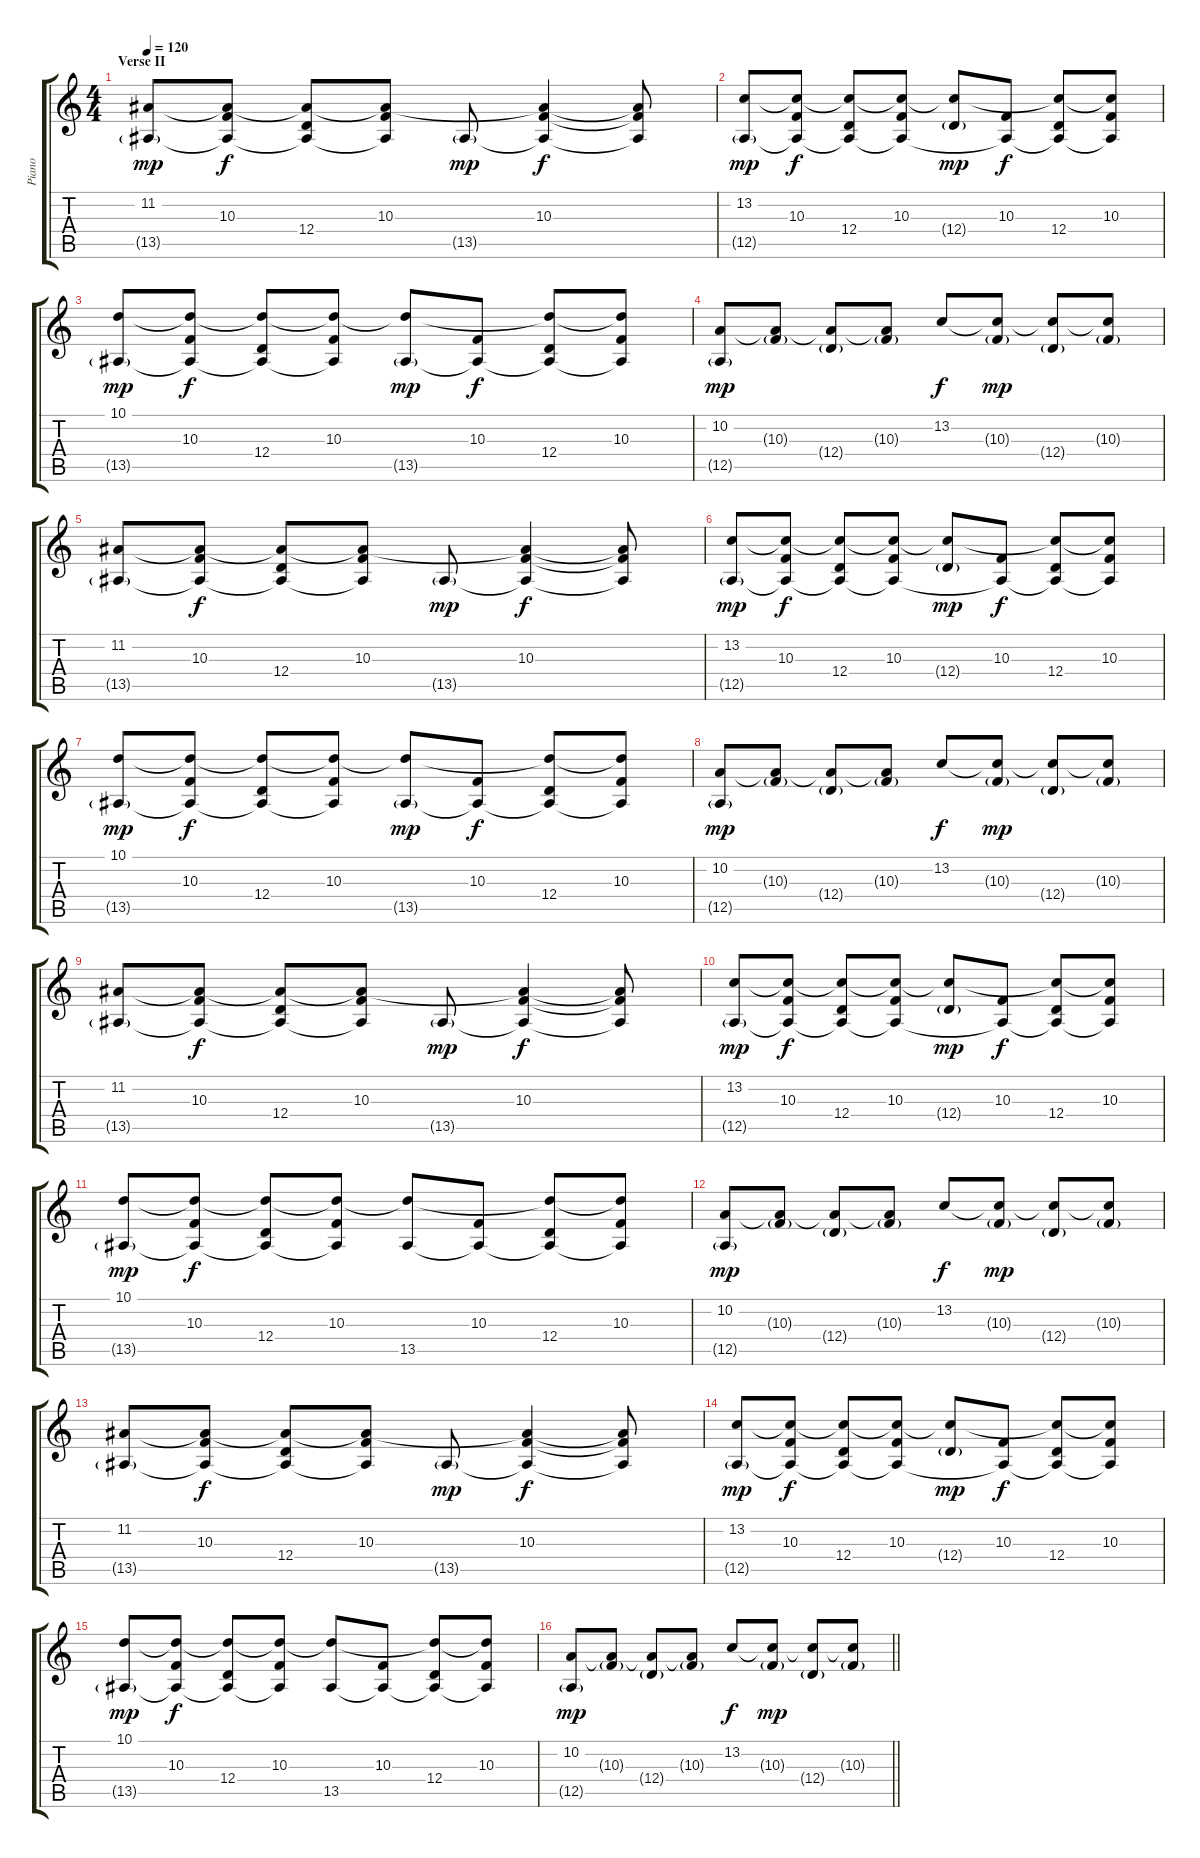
\track ("Piano" "Piano") {instrument brightacousticpiano}
\staff {score tabs}
\tuning (E4 B3 G3 D3 A2 E2) {hide}
\ts (4 4)
\section ("" "Verse II")
\tempo 120
\clef g2
\ks c
(11.2 13.5{g}).8{dy mp} (11.2{t} 10.3 13.5{t}).8{dy f} (11.2{t} 12.4 13.5{t}).8 (11.2{t} 10.3 13.5{t}).8 13.5{g}.8{dy mp} (11.2{t} 10.3 13.5{t}).4{dy f} (11.2{t} 10.3{t} 13.5{t}).8 |
(13.2 12.5{g}).8{dy mp} (13.2{t} 10.3 12.5{t}).8{dy f} (13.2{t} 12.4 12.5{t}).8 (13.2{t} 10.3 12.5{t}).8 (13.2{t} 12.4{g}).8{dy mp} (10.3 12.5{t}).8{dy f} (13.2{t} 12.4 12.5{t}).8 (13.2{t} 10.3 12.5{t}).8 |
(10.1 13.5{g}).8{dy mp} (10.1{t} 10.3 13.5{t}).8{dy f} (10.1{t} 12.4 13.5{t}).8 (10.1{t} 10.3 13.5{t}).8 (10.1{t} 13.5{g}).8{dy mp} (10.3 13.5{t}).8{dy f} (10.1{t} 12.4 13.5{t}).8 (10.1{t} 10.3 13.5{t}).8 |
(10.2 12.5{g}).8{dy mp} (10.2{t} 10.3{g}).8 (10.2{t} 12.4{g}).8 (10.2{t} 10.3{g}).8 13.2.8{dy f} (13.2{t} 10.3{g}).8{dy mp} (13.2{t} 12.4{g}).8 (13.2{t} 10.3{g}).8 |
(11.2 13.5{g}).8 (11.2{t} 10.3 13.5{t}).8{dy f} (11.2{t} 12.4 13.5{t}).8 (11.2{t} 10.3 13.5{t}).8 13.5{g}.8{dy mp} (11.2{t} 10.3 13.5{t}).4{dy f} (11.2{t} 10.3{t} 13.5{t}).8 |
(13.2 12.5{g}).8{dy mp} (13.2{t} 10.3 12.5{t}).8{dy f} (13.2{t} 12.4 12.5{t}).8 (13.2{t} 10.3 12.5{t}).8 (13.2{t} 12.4{g}).8{dy mp} (10.3 12.5{t}).8{dy f} (13.2{t} 12.4 12.5{t}).8 (13.2{t} 10.3 12.5{t}).8 |
(10.1 13.5{g}).8{dy mp} (10.1{t} 10.3 13.5{t}).8{dy f} (10.1{t} 12.4 13.5{t}).8 (10.1{t} 10.3 13.5{t}).8 (10.1{t} 13.5{g}).8{dy mp} (10.3 13.5{t}).8{dy f} (10.1{t} 12.4 13.5{t}).8 (10.1{t} 10.3 13.5{t}).8 |
(10.2 12.5{g}).8{dy mp} (10.2{t} 10.3{g}).8 (10.2{t} 12.4{g}).8 (10.2{t} 10.3{g}).8 13.2.8{dy f} (13.2{t} 10.3{g}).8{dy mp} (13.2{t} 12.4{g}).8 (13.2{t} 10.3{g}).8 |
(11.2 13.5{g}).8 (11.2{t} 10.3 13.5{t}).8{dy f} (11.2{t} 12.4 13.5{t}).8 (11.2{t} 10.3 13.5{t}).8 13.5{g}.8{dy mp} (11.2{t} 10.3 13.5{t}).4{dy f} (11.2{t} 10.3{t} 13.5{t}).8 |
(13.2 12.5{g}).8{dy mp} (13.2{t} 10.3 12.5{t}).8{dy f} (13.2{t} 12.4 12.5{t}).8 (13.2{t} 10.3 12.5{t}).8 (13.2{t} 12.4{g}).8{dy mp} (10.3 12.5{t}).8{dy f} (13.2{t} 12.4 12.5{t}).8 (13.2{t} 10.3 12.5{t}).8 |
(10.1 13.5{g}).8{dy mp} (10.1{t} 10.3 13.5{t}).8{dy f} (10.1{t} 12.4 13.5{t}).8 (10.1{t} 10.3 13.5{t}).8 (10.1{t} 13.5).8 (10.3 13.5{t}).8 (10.1{t} 12.4 13.5{t}).8 (10.1{t} 10.3 13.5{t}).8 |
(10.2 12.5{g}).8{dy mp} (10.2{t} 10.3{g}).8 (10.2{t} 12.4{g}).8 (10.2{t} 10.3{g}).8 13.2.8{dy f} (13.2{t} 10.3{g}).8{dy mp} (13.2{t} 12.4{g}).8 (13.2{t} 10.3{g}).8 |
(11.2 13.5{g}).8 (11.2{t} 10.3 13.5{t}).8{dy f} (11.2{t} 12.4 13.5{t}).8 (11.2{t} 10.3 13.5{t}).8 13.5{g}.8{dy mp} (11.2{t} 10.3 13.5{t}).4{dy f} (11.2{t} 10.3{t} 13.5{t}).8 |
(13.2 12.5{g}).8{dy mp} (13.2{t} 10.3 12.5{t}).8{dy f} (13.2{t} 12.4 12.5{t}).8 (13.2{t} 10.3 12.5{t}).8 (13.2{t} 12.4{g}).8{dy mp} (10.3 12.5{t}).8{dy f} (13.2{t} 12.4 12.5{t}).8 (13.2{t} 10.3 12.5{t}).8 |
(10.1 13.5{g}).8{dy mp} (10.1{t} 10.3 13.5{t}).8{dy f} (10.1{t} 12.4 13.5{t}).8 (10.1{t} 10.3 13.5{t}).8 (10.1{t} 13.5).8 (10.3 13.5{t}).8 (10.1{t} 12.4 13.5{t}).8 (10.1{t} 10.3 13.5{t}).8 |
\barLineRight lightlight
(10.2 12.5{g}).8{dy mp} (10.2{t} 10.3{g}).8 (10.2{t} 12.4{g}).8 (10.2{t} 10.3{g}).8 13.2.8{dy f} (13.2{t} 10.3{g}).8{dy mp} (13.2{t} 12.4{g}).8 (13.2{t} 10.3{g}).8
